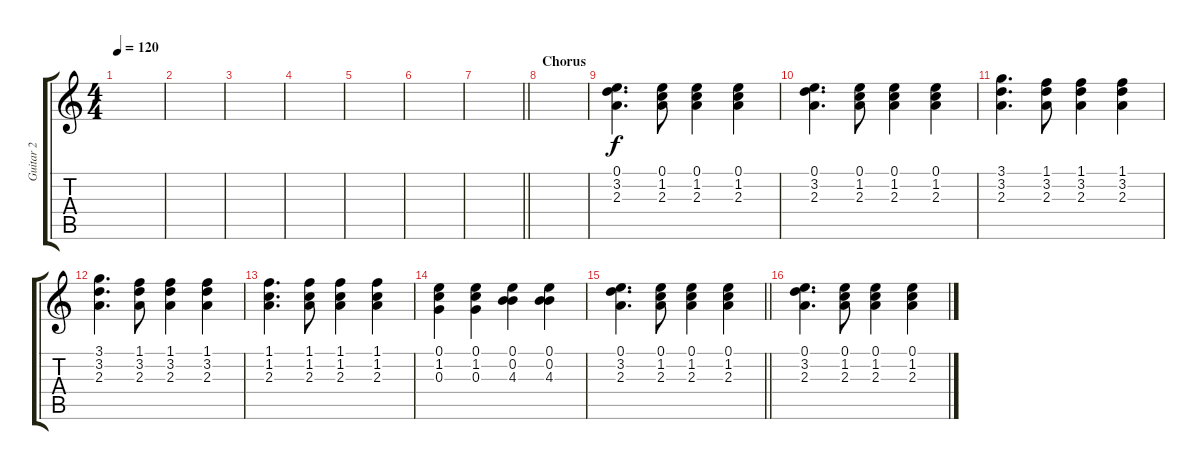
\track ("Guitar 2" "Guitar 2") {instrument distortionguitar}
\staff {score tabs}
\tuning (E4 B3 G3 D3 A2 E2) {hide}
\ts (4 4)
\tempo 120
\clef g2
\ks c
|
|
|
|
|
|
\barLineRight lightlight
|
\section ("" "Chorus")
|
(0.1 3.2 2.3).4{d} (0.1 1.2 2.3).8 (0.1 1.2 2.3).4 (0.1 1.2 2.3).4 |
(0.1 3.2 2.3).4{d} (0.1 1.2 2.3).8 (0.1 1.2 2.3).4 (0.1 1.2 2.3).4 |
(3.1 3.2 2.3).4{d} (1.1 3.2 2.3).8 (1.1 3.2 2.3).4 (1.1 3.2 2.3).4 |
(3.1 3.2 2.3).4{d} (1.1 3.2 2.3).8 (1.1 3.2 2.3).4 (1.1 3.2 2.3).4 |
(1.1 1.2 2.3).4{d} (1.1 1.2 2.3).8 (1.1 1.2 2.3).4 (1.1 1.2 2.3).4 |
(0.1 1.2 0.3).4 (0.1 1.2 0.3).4 (0.1 0.2 4.3).4 (0.1 0.2 4.3).4 |
\barLineRight lightlight
(0.1 3.2 2.3).4{d} (0.1 1.2 2.3).8 (0.1 1.2 2.3).4 (0.1 1.2 2.3).4 |
(0.1 3.2 2.3).4{d} (0.1 1.2 2.3).8 (0.1 1.2 2.3).4 (0.1 1.2 2.3).4
